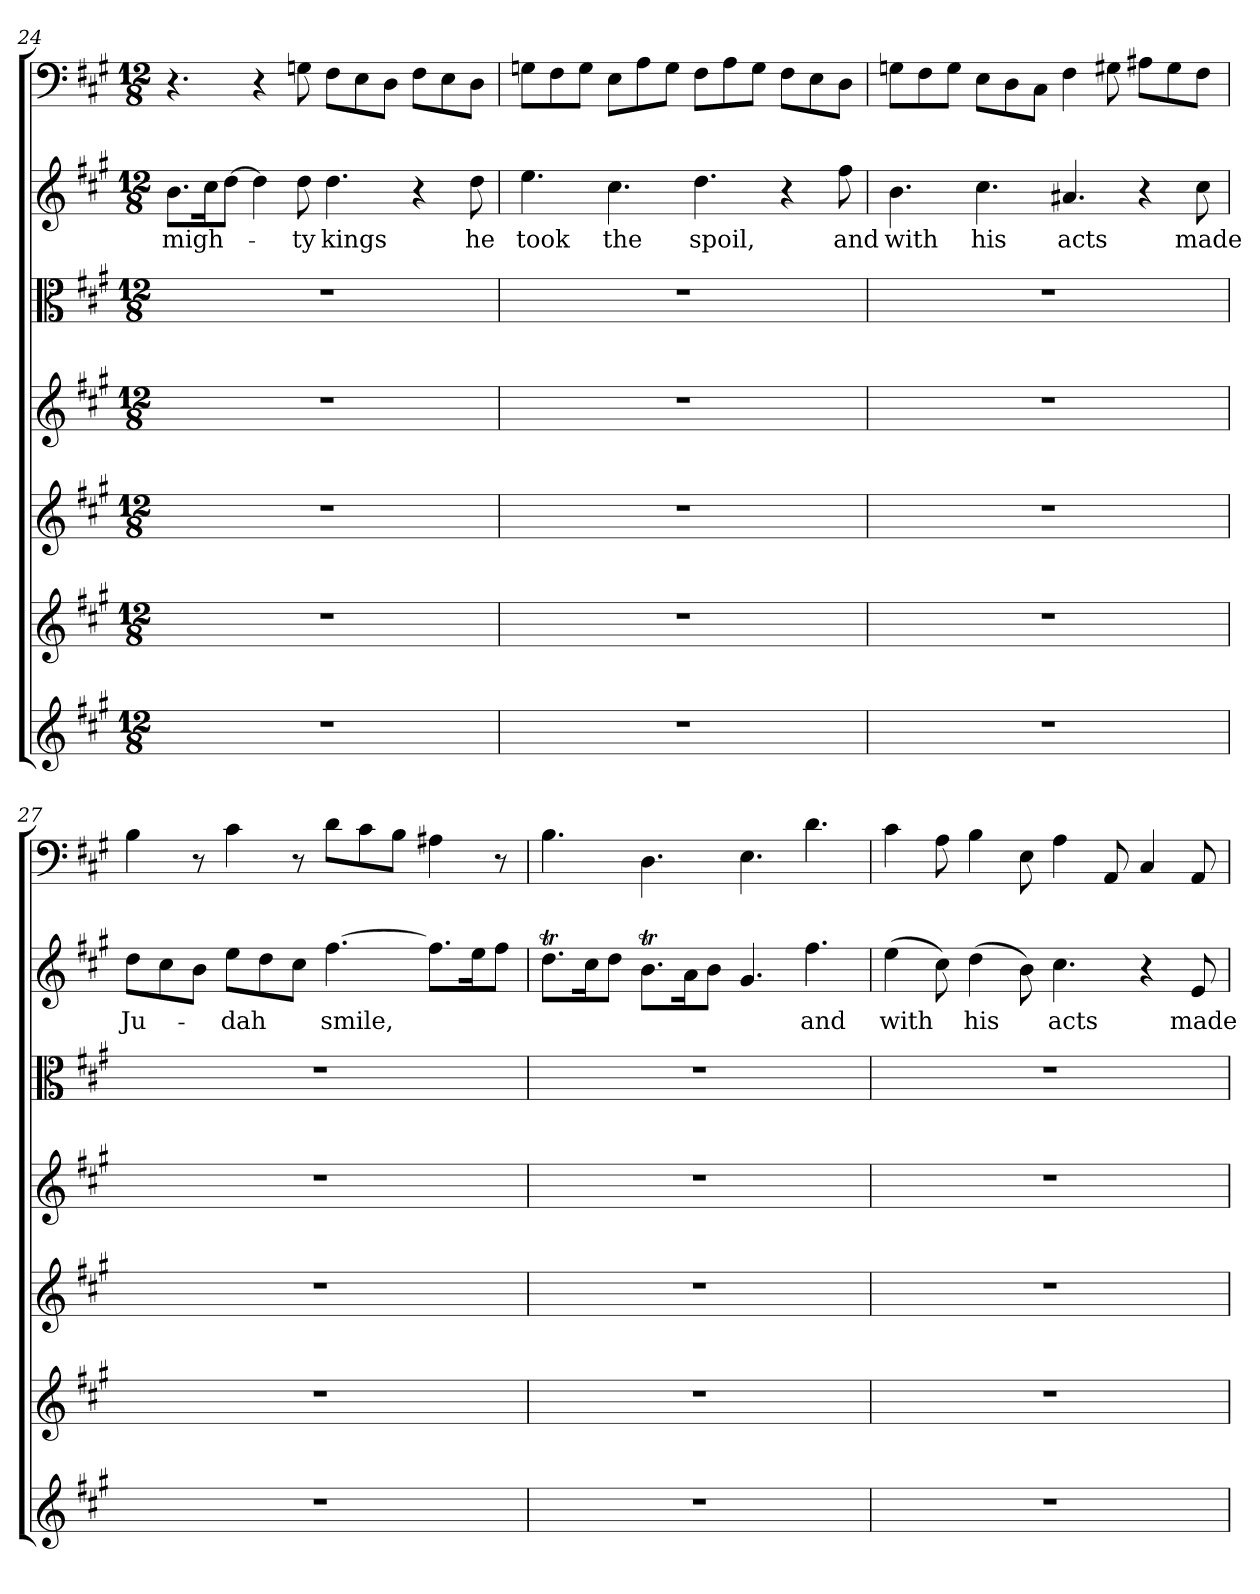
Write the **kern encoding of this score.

**kern	**kern	**kern	**kern	**kern	**kern	**text	**kern
*part7	*part6	*part5	*part4	*part3	*part2	*part2	*part1
*staff7	*staff6	*staff5	*staff4	*staff3	*staff2	*staff2	*staff1
*clefG2	*clefG2	*clefG2	*clefG2	*clefC3	*clefG2	*	*clefF4
*k[f#c#g#]	*k[f#c#g#]	*k[f#c#g#]	*k[f#c#g#]	*k[f#c#g#]	*k[f#c#g#]	*	*k[f#c#g#]
*A:	*A:	*A:	*A:	*A:	*A:	*	*A:
*M12/8	*M12/8	*M12/8	*M12/8	*M12/8	*M12/8	*	*M12/8
=24	=24	=24	=24	=24	=24	=24	=24
1.r	1.r	1.r	1.r	1.r	8.b\L	migh-	4.r
.	.	.	.	.	16cc#\K	.	.
.	.	.	.	.	[8dd\J	.	.
.	.	.	.	.	4dd\]	.	4r
.	.	.	.	.	8dd\	-ty	8Gn\
.	.	.	.	.	4.dd\	kings	8F#\L
.	.	.	.	.	.	.	8E\
.	.	.	.	.	.	.	8D\J
.	.	.	.	.	4r	.	8F#\L
.	.	.	.	.	.	.	8E\
.	.	.	.	.	8dd\	he	8D\J
=25	=25	=25	=25	=25	=25	=25	=25
1.r	1.r	1.r	1.r	1.r	4.ee\	took	8Gn\L
.	.	.	.	.	.	.	8F#\
.	.	.	.	.	.	.	8G\J
.	.	.	.	.	4.cc#\	the	8E\L
.	.	.	.	.	.	.	8A\
.	.	.	.	.	.	.	8G\J
.	.	.	.	.	4.dd\	spoil,	8F#\L
.	.	.	.	.	.	.	8A\
.	.	.	.	.	.	.	8G\J
.	.	.	.	.	4r	.	8F#\L
.	.	.	.	.	.	.	8E\
.	.	.	.	.	8ff#\	and	8D\J
=26	=26	=26	=26	=26	=26	=26	=26
1.r	1.r	1.r	1.r	1.r	4.b\	with	8Gn\L
.	.	.	.	.	.	.	8F#\
.	.	.	.	.	.	.	8G\J
.	.	.	.	.	4.cc#\	his	8E\L
.	.	.	.	.	.	.	8D\
.	.	.	.	.	.	.	8C#\J
.	.	.	.	.	4.a#X/	acts	4F#\
.	.	.	.	.	.	.	8G#X\
.	.	.	.	.	4r	.	8A#X\L
.	.	.	.	.	.	.	8G#\
.	.	.	.	.	8cc#\	made	8F#\J
=27	=27	=27	=27	=27	=27	=27	=27
1.r	1.r	1.r	1.r	1.r	8dd\L	Ju-	4B\
.	.	.	.	.	8cc#\	.	.
.	.	.	.	.	8b\J	.	8r
.	.	.	.	.	8ee\L	-dah	4c#\
.	.	.	.	.	8dd\	.	.
.	.	.	.	.	8cc#\J	.	8r
.	.	.	.	.	[4.ff#\	smile,	8d\L
.	.	.	.	.	.	.	8c#\
.	.	.	.	.	.	.	8B\J
.	.	.	.	.	8.ff#\L]	.	4A#X\
.	.	.	.	.	16ee\K	.	.
.	.	.	.	.	8ff#\J	.	8r
=28	=28	=28	=28	=28	=28	=28	=28
1.r	1.r	1.r	1.r	1.r	8.ddT\L	.	4.B\
.	.	.	.	.	16cc#\K	.	.
.	.	.	.	.	8dd\J	.	.
.	.	.	.	.	8.bT\L	.	4.D\
.	.	.	.	.	16a\K	.	.
.	.	.	.	.	8b\J	.	.
.	.	.	.	.	4.g#/	.	4.E\
.	.	.	.	.	4.ff#\	and	4.d\
=29	=29	=29	=29	=29	=29	=29	=29
1.r	1.r	1.r	1.r	1.r	(4ee\	with	4c#\
.	.	.	.	.	8cc#\)	.	8A\
.	.	.	.	.	(4dd\	his	4B\
.	.	.	.	.	8b\)	.	8E\
.	.	.	.	.	4.cc#\	acts	4A\
.	.	.	.	.	.	.	8AA/
.	.	.	.	.	4r	.	4C#/
.	.	.	.	.	8e/	made	8AA/
=	=	=	=	=	=	=	=
*-	*-	*-	*-	*-	*-	*-	*-
